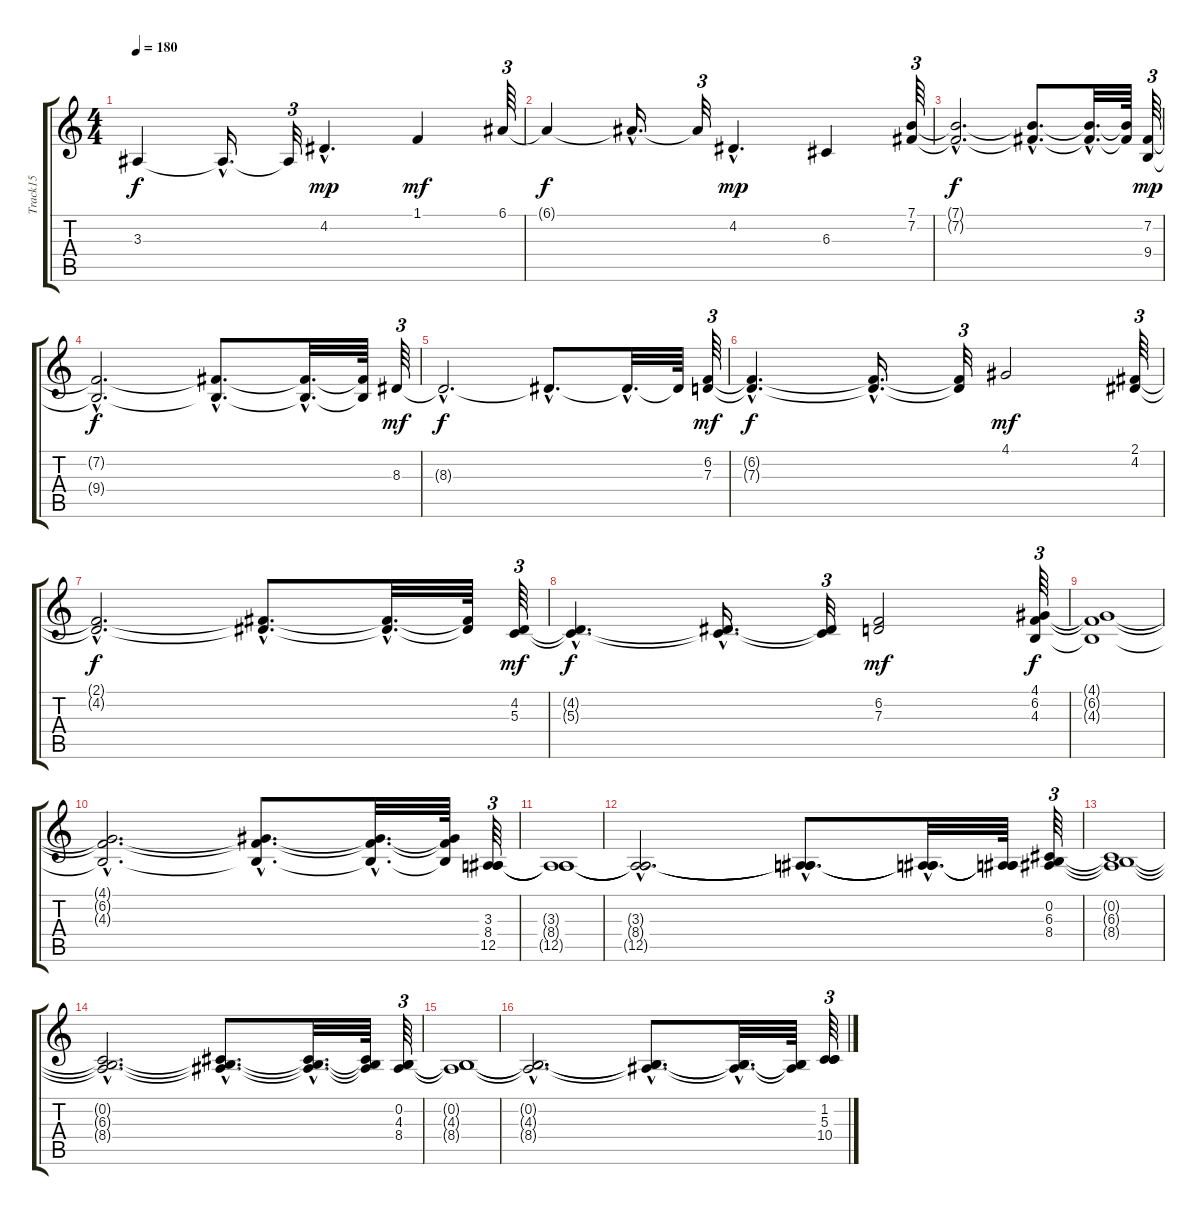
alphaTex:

\track ("Track15" "Track15") {instrument stringensemble1}
\staff {score tabs}
\tuning (E4 B3 G3 D3 A2 E2) {hide}
\ts (4 4)
\tempo 180
\clef g2
\ks c
3.3{t}.4{dy f} 3.3{hac t}.16{d} 3.3{t}.32{tu (3 2)} 4.2{hac}.4{d dy mp} 1.1.4{dy mf} 6.1.64{tu (3 2)} |
6.1{t}.4{dy f} 6.1{hac t}.16{d} 6.1{t}.32{tu (3 2)} 4.2{hac}.4{d dy mp} 6.3.4 (7.1 7.2).64{tu (3 2)} |
(7.1{hac t} 7.2{hac t}).2{d dy f} (7.1{hac t} 7.2{hac t}).8{d} (7.1{hac t} 7.2{hac t}).32{d} (7.1{t} 7.2{t}).64 (7.2 9.4).64{tu (3 2) dy mp} |
(7.2{hac t} 9.4{hac t}).2{d dy f} (7.2{hac t} 9.4{hac t}).8{d} (7.2{hac t} 9.4{hac t}).32{d} (7.2{t} 9.4{t}).64 8.3.64{tu (3 2) dy mf} |
8.3{hac t}.2{d dy f} 8.3{hac t}.8{d} 8.3{hac t}.32{d} 8.3{t}.64 (6.2 7.3).64{tu (3 2) dy mf} |
(6.2{hac t} 7.3{hac t}).4{d dy f} (6.2{hac t} 7.3{hac t}).16{d} (6.2{t} 7.3{t}).32{tu (3 2)} 4.1.2{dy mf} (2.1 4.2).64{tu (3 2)} |
(2.1{hac t} 4.2{hac t}).2{d dy f} (2.1{hac t} 4.2{hac t}).8{d} (2.1{hac t} 4.2{hac t}).32{d} (2.1{t} 4.2{t}).64 (4.2 5.3).64{tu (3 2) dy mf} |
(4.2{hac t} 5.3{hac t}).4{d dy f} (4.2{hac t} 5.3{hac t}).16{d} (4.2{t} 5.3{t}).32{tu (3 2)} (6.2 7.3).2{dy mf} (4.1 6.2 4.3).64{tu (3 2) dy f balance 12} |
(4.1{t} 6.2{t} 4.3{t}).1 |
(4.1{hac t} 6.2{hac t} 4.3{hac t}).2{d} (4.1{hac t} 6.2{hac t} 4.3{hac t}).8{d} (4.1{hac t} 6.2{hac t} 4.3{hac t}).32{d} (4.1{t} 6.2{t} 4.3{t}).64 (3.3 8.4 12.5).64{tu (3 2)} |
(3.3{t} 8.4{t} 12.5{t}).1 |
(3.3{hac t} 8.4{hac t} 12.5{hac t}).2{d} (3.3{hac t} 8.4{hac t} 12.5{hac t}).8{d} (3.3{hac t} 8.4{hac t} 12.5{hac t}).32{d} (3.3{t} 8.4{t} 12.5{t}).64 (0.2 6.3 8.4).64{tu (3 2)} |
(0.2{t} 6.3{t} 8.4{t}).1 |
(0.2{hac t} 6.3{hac t} 8.4{hac t}).2{d} (0.2{hac t} 6.3{hac t} 8.4{hac t}).8{d} (0.2{hac t} 6.3{hac t} 8.4{hac t}).32{d} (0.2{t} 6.3{t} 8.4{t}).64 (0.2 4.3 8.4).64{tu (3 2)} |
(0.2{t} 4.3{t} 8.4{t}).1 |
(0.2{hac t} 4.3{hac t} 8.4{hac t}).2{d} (0.2{hac t} 4.3{hac t} 8.4{hac t}).8{d} (0.2{hac t} 4.3{hac t} 8.4{hac t}).32{d} (0.2{t} 4.3{t} 8.4{t}).64 (1.2 5.3 10.4).64{tu (3 2)}
